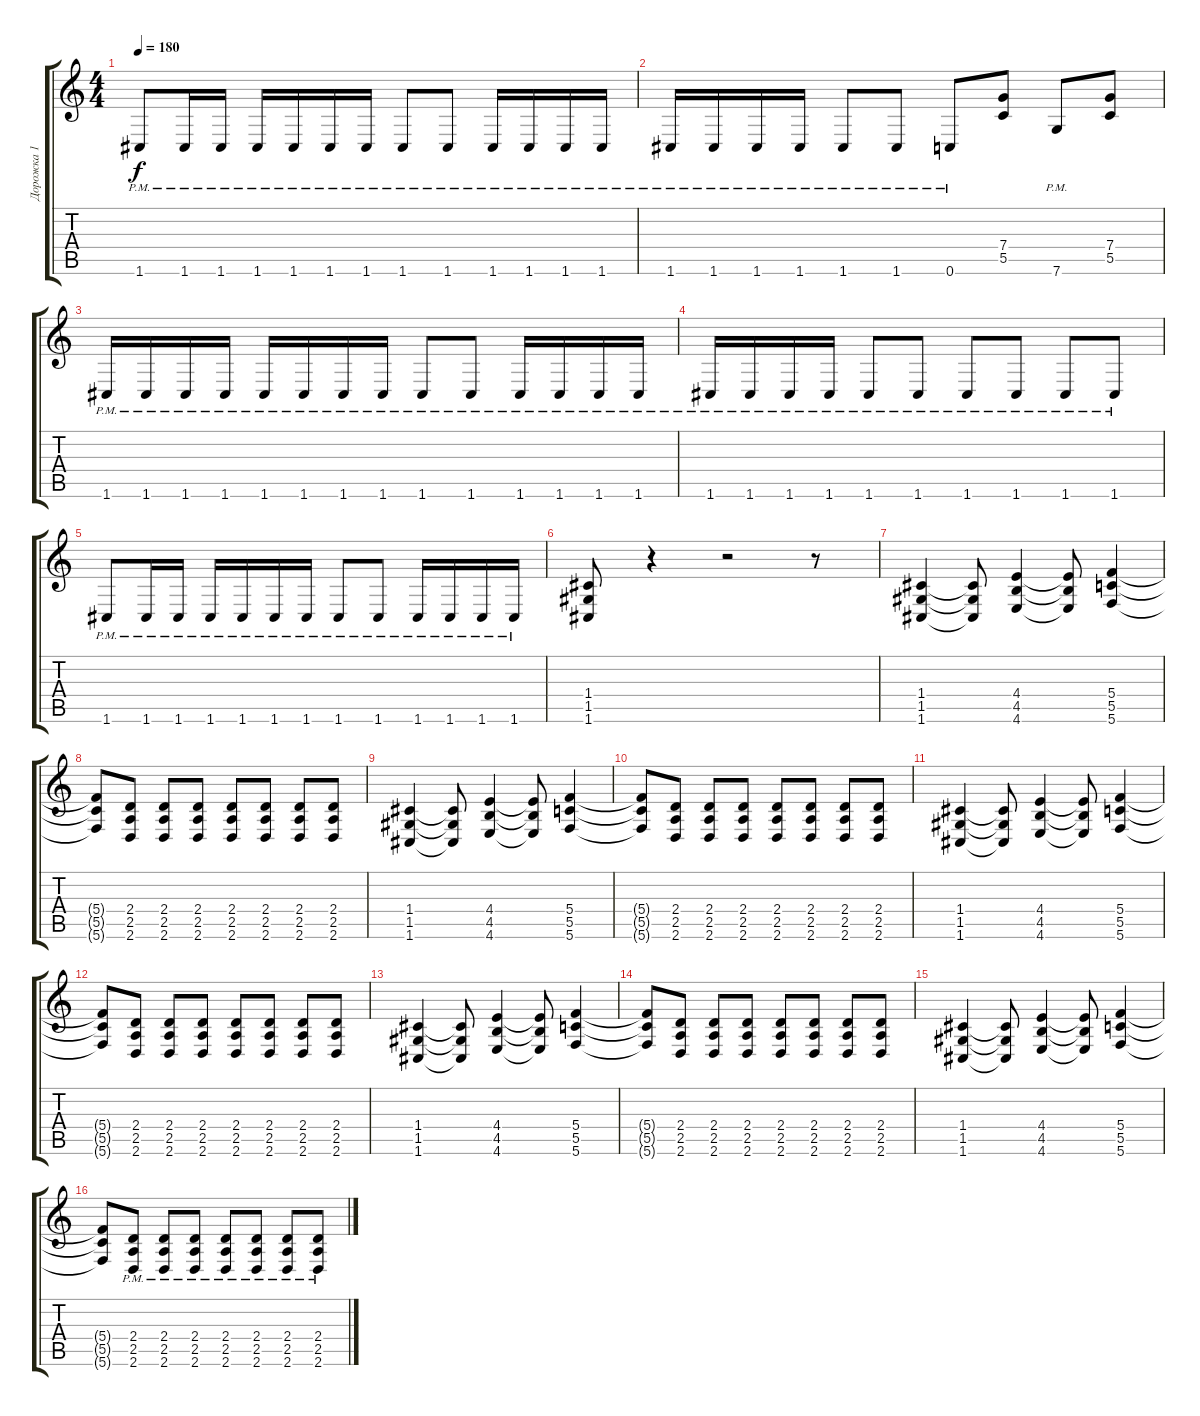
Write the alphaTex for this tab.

\track ("Дорожка 1" "Дорожка 1") {instrument overdrivenguitar}
\staff {score tabs}
\tuning (D4 A3 F3 C3 G2 C2) {hide}
\ts (4 4)
\tempo 180
\clef g2
\ks c
1.6{pm}.8{dy f} 1.6{pm}.16 1.6{pm}.16 1.6{pm}.16 1.6{pm}.16 1.6{pm}.16 1.6{pm}.16 1.6{pm}.8 1.6{pm}.8 1.6{pm}.16 1.6{pm}.16 1.6{pm}.16 1.6{pm}.16 |
1.6{pm}.16 1.6{pm}.16 1.6{pm}.16 1.6{pm}.16 1.6{pm}.8 1.6{pm}.8 0.6{pm}.8 (7.4 5.5).8 7.6{pm}.8 (7.4 5.5).8 |
1.6{pm}.16 1.6{pm}.16 1.6{pm}.16 1.6{pm}.16 1.6{pm}.16 1.6{pm}.16 1.6{pm}.16 1.6{pm}.16 1.6{pm}.8 1.6{pm}.8 1.6{pm}.16 1.6{pm}.16 1.6{pm}.16 1.6{pm}.16 |
1.6{pm}.16 1.6{pm}.16 1.6{pm}.16 1.6{pm}.16 1.6{pm}.8 1.6{pm}.8 1.6{pm}.8 1.6{pm}.8 1.6{pm}.8 1.6{pm}.8 |
1.6{pm}.8 1.6{pm}.16 1.6{pm}.16 1.6{pm}.16 1.6{pm}.16 1.6{pm}.16 1.6{pm}.16 1.6{pm}.8 1.6{pm}.8 1.6{pm}.16 1.6{pm}.16 1.6{pm}.16 1.6{pm}.16 |
(1.4 1.5 1.6).8 r.4 r.2 r.8 |
(1.4 1.5 1.6).4 (1.4{t} 1.5{t} 1.6{t}).8 (4.4 4.5 4.6).4 (4.4{t} 4.5{t} 4.6{t}).8 (5.4 5.5 5.6).4 |
(5.4{t} 5.5{t} 5.6{t}).8 (2.4 2.5 2.6).8 (2.4 2.5 2.6).8 (2.4 2.5 2.6).8 (2.4 2.5 2.6).8 (2.4 2.5 2.6).8 (2.4 2.5 2.6).8 (2.4 2.5 2.6).8 |
(1.4 1.5 1.6).4 (1.4{t} 1.5{t} 1.6{t}).8 (4.4 4.5 4.6).4 (4.4{t} 4.5{t} 4.6{t}).8 (5.4 5.5 5.6).4 |
(5.4{t} 5.5{t} 5.6{t}).8 (2.4 2.5 2.6).8 (2.4 2.5 2.6).8 (2.4 2.5 2.6).8 (2.4 2.5 2.6).8 (2.4 2.5 2.6).8 (2.4 2.5 2.6).8 (2.4 2.5 2.6).8 |
(1.4 1.5 1.6).4 (1.4{t} 1.5{t} 1.6{t}).8 (4.4 4.5 4.6).4 (4.4{t} 4.5{t} 4.6{t}).8 (5.4 5.5 5.6).4 |
(5.4{t} 5.5{t} 5.6{t}).8 (2.4 2.5 2.6).8 (2.4 2.5 2.6).8 (2.4 2.5 2.6).8 (2.4 2.5 2.6).8 (2.4 2.5 2.6).8 (2.4 2.5 2.6).8 (2.4 2.5 2.6).8 |
(1.4 1.5 1.6).4 (1.4{t} 1.5{t} 1.6{t}).8 (4.4 4.5 4.6).4 (4.4{t} 4.5{t} 4.6{t}).8 (5.4 5.5 5.6).4 |
(5.4{t} 5.5{t} 5.6{t}).8 (2.4 2.5 2.6).8 (2.4 2.5 2.6).8 (2.4 2.5 2.6).8 (2.4 2.5 2.6).8 (2.4 2.5 2.6).8 (2.4 2.5 2.6).8 (2.4 2.5 2.6).8 |
(1.4 1.5 1.6).4 (1.4{t} 1.5{t} 1.6{t}).8 (4.4 4.5 4.6).4 (4.4{t} 4.5{t} 4.6{t}).8 (5.4 5.5 5.6).4 |
(5.4{t} 5.5{t} 5.6{t}).8 (2.4{pm} 2.5{pm} 2.6{pm}).8 (2.4{pm} 2.5{pm} 2.6{pm}).8 (2.4{pm} 2.5{pm} 2.6{pm}).8 (2.4{pm} 2.5{pm} 2.6{pm}).8 (2.4{pm} 2.5{pm} 2.6{pm}).8 (2.4{pm} 2.5{pm} 2.6{pm}).8 (2.4{pm} 2.5{pm} 2.6{pm}).8
